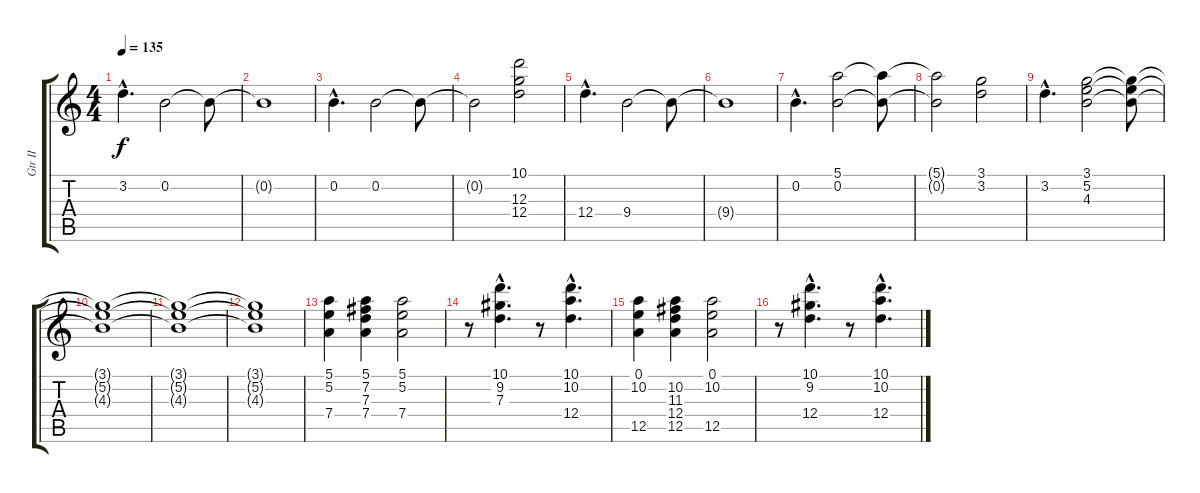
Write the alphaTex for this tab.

\track ("Gtr II" "Gtr II") {instrument overdrivenguitar}
\staff {score tabs}
\tuning (E4 B3 G3 D3 A2 E2) {hide}
\ts (4 4)
\tempo 135
\clef g2
\ks c
3.2{hac}.4{d dy f} 0.2.2 0.2{t}.8 |
0.2{t}.1 |
0.2{hac}.4{d} 0.2.2 0.2{t}.8 |
0.2{t}.2 (10.1 12.3 12.4).2 |
12.4{hac}.4{d} 9.4.2 9.4{t}.8 |
9.4{t}.1 |
0.2{hac}.4{d} (5.1 0.2).2 (5.1{t} 0.2{t}).8 |
(5.1{t} 0.2{t}).2 (3.1 3.2).2 |
3.2{hac}.4{d} (3.1 5.2 4.3).2 (3.1{t} 5.2{t} 4.3{t}).8 |
(3.1{t} 5.2{t} 4.3{t}).1 |
(3.1{t} 5.2{t} 4.3{t}).1 |
(3.1{t} 5.2{t} 4.3{t}).1 |
(5.1 5.2 7.4).4 (5.1 7.2 7.3 7.4).4 (5.1 5.2 7.4).2 |
r.8 (10.1{hac} 9.2{hac} 7.3{hac}).4{d} r.8 (10.1{hac} 10.2{hac} 12.4{hac}).4{d} |
(0.1 10.2 12.5).4 (10.2 11.3 12.4 12.5).4 (0.1 10.2 12.5).2 |
r.8 (10.1{hac} 9.2{hac} 12.4{hac}).4{d} r.8 (10.1{hac} 10.2{hac} 12.4{hac}).4{d}
